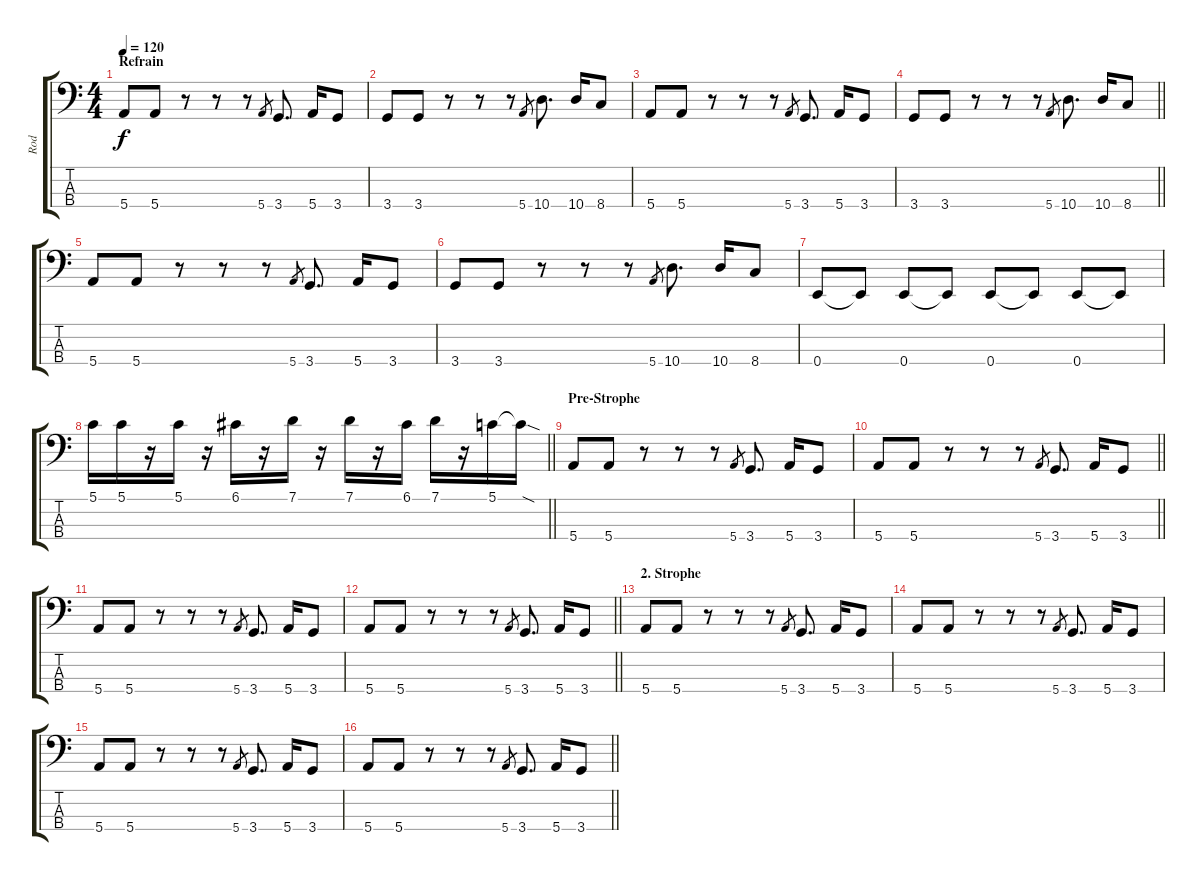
\track ("Rod" "Rod") {instrument electricbasspick}
\staff {score tabs}
\tuning (G2 D2 A1 E1) {hide}
\ts (4 4)
\section ("" "Refrain")
\tempo 120
\clef f4
\ks c
5.4.8{dy f} 5.4.8 r.8 r.8 r.8 5.4.8{gr} 3.4.8{d} 5.4.16 3.4.8 |
3.4.8 3.4.8 r.8 r.8 r.8 5.4.8{gr} 10.4.8{d} 10.4.16 8.4.8 |
5.4.8 5.4.8 r.8 r.8 r.8 5.4.8{gr} 3.4.8{d} 5.4.16 3.4.8 |
\barLineRight lightlight
3.4.8 3.4.8 r.8 r.8 r.8 5.4.8{gr} 10.4.8{d} 10.4.16 8.4.8 |
5.4.8 5.4.8 r.8 r.8 r.8 5.4.8{gr} 3.4.8{d} 5.4.16 3.4.8 |
3.4.8 3.4.8 r.8 r.8 r.8 5.4.8{gr} 10.4.8{d} 10.4.16 8.4.8 |
0.4.8 0.4{t}.8 0.4.8 0.4{t}.8 0.4.8 0.4{t}.8 0.4.8 0.4{t}.8 |
\barLineRight lightlight
5.1.16 5.1.16 r.16 5.1.16 r.16 6.1.16 r.16 7.1.16 r.16 7.1.16 r.16 6.1.16 7.1.16 r.16 5.1.16 5.1{sod t}.16 |
\section ("" "Pre-Strophe")
5.4.8 5.4.8 r.8 r.8 r.8 5.4.8{gr} 3.4.8{d} 5.4.16 3.4.8 |
\barLineRight lightlight
5.4.8 5.4.8 r.8 r.8 r.8 5.4.8{gr} 3.4.8{d} 5.4.16 3.4.8 |
5.4.8 5.4.8 r.8 r.8 r.8 5.4.8{gr} 3.4.8{d} 5.4.16 3.4.8 |
\barLineRight lightlight
5.4.8 5.4.8 r.8 r.8 r.8 5.4.8{gr} 3.4.8{d} 5.4.16 3.4.8 |
\section ("" "2. Strophe")
5.4.8 5.4.8 r.8 r.8 r.8 5.4.8{gr} 3.4.8{d} 5.4.16 3.4.8 |
5.4.8 5.4.8 r.8 r.8 r.8 5.4.8{gr} 3.4.8{d} 5.4.16 3.4.8 |
5.4.8 5.4.8 r.8 r.8 r.8 5.4.8{gr} 3.4.8{d} 5.4.16 3.4.8 |
\barLineRight lightlight
5.4.8 5.4.8 r.8 r.8 r.8 5.4.8{gr} 3.4.8{d} 5.4.16 3.4.8
